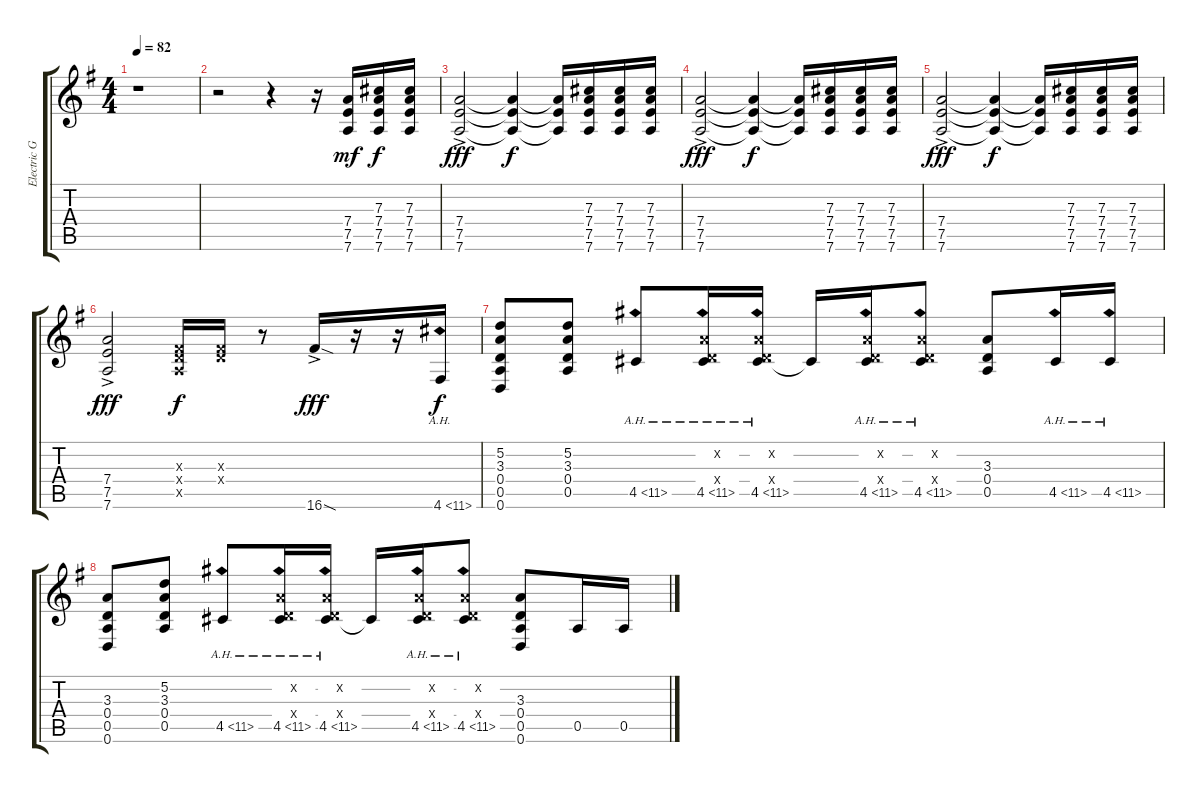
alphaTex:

\track ("Electric Guitar 1 (heavy dist.)" "Electric G") {instrument distortionguitar}
\staff {score tabs}
\tuning (D4 A3 Gb3 D3 A2 D2) {hide}
\ts (4 4)
\tempo 82
\clef g2
\ks g
r.1{dy f} |
r.2 r.4 r.16 (7.4 7.5 7.6).16{dy mf} (7.3 7.4 7.5 7.6).16{dy f} (7.3 7.4 7.5 7.6).16 |
(7.4{ac} 7.5{ac} 7.6{ac}).2{dy fff} (7.4{t} 7.5{t} 7.6{t}).4{dy f} (7.4{t} 7.5{t} 7.6{t}).16 (7.3 7.4 7.5 7.6).16 (7.3 7.4 7.5 7.6).16 (7.3 7.4 7.5 7.6).16 |
(7.4{ac} 7.5{ac} 7.6{ac}).2{dy fff} (7.4{t} 7.5{t} 7.6{t}).4{dy f} (7.4{t} 7.5{t} 7.6{t}).16 (7.3 7.4 7.5 7.6).16 (7.3 7.4 7.5 7.6).16 (7.3 7.4 7.5 7.6).16 |
(7.4{ac} 7.5{ac} 7.6{ac}).2{dy fff} (7.4{t} 7.5{t} 7.6{t}).4{dy f} (7.4{t} 7.5{t} 7.6{t}).16 (7.3 7.4 7.5 7.6).16 (7.3 7.4 7.5 7.6).16 (7.3 7.4 7.5 7.6).16 |
(7.4{ac} 7.5{ac} 7.6{ac}).2{dy fff} (0.3{x} 0.4{x} 0.5{x}).16{dy f} (0.3{x} 0.4{x}).16 r.8 16.6{sod ac}.16{dy fff} r.16 r.16 4.6{ah 7}.16{dy f} |
(5.2 3.3 0.4 0.5 0.6).8 (5.2 3.3 0.4 0.5).8 4.5{ah 7}.8 (0.2{x} 0.4{x} 4.5{ah 7}).16 (0.2{x} 0.4{x} 4.5{ah 7}).16 4.5{t}.16 (0.2{x} 0.4{x} 4.5{ah 7}).16 (0.2{x} 0.4{x} 4.5{ah 7}).8 (3.3 0.4 0.5).8 4.5{ah 7}.16 4.5{ah 7}.16 |
(3.3 0.4 0.5 0.6).8 (5.2 3.3 0.4 0.5).8 4.5{ah 7}.8 (0.2{x} 0.4{x} 4.5{ah 7}).16 (0.2{x} 0.4{x} 4.5{ah 7}).16 4.5{t}.16 (0.2{x} 0.4{x} 4.5{ah 7}).16 (0.2{x} 0.4{x} 4.5{ah 7}).8 (3.3 0.4 0.5 0.6).8 0.5.16 0.5.16
